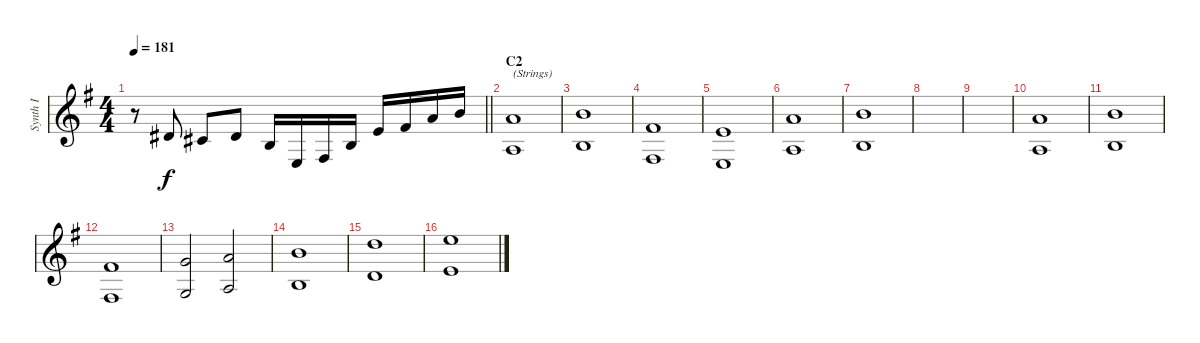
\track ("Synth I" "Synth I") {solo instrument pad7halo}
\staff {score}
\tuning (E4 B3 G3 D3 A2 E2) {hide}
\ts (4 4)
\tempo 181
\clef g2
\barLineRight lightlight
\ks g
r.8{dy f} 4.2.8 2.2.8 4.2.8 0.2.16 2.4.16 4.4.16 0.2.16 0.1.16 2.1.16 5.1.16 7.1.16 |
\section ("" "C2")
(5.1 2.3).1{txt "(Strings)" volume 8 instrument synthstrings2} |
(7.1 0.2).1 |
(2.1 4.4).1 |
(0.1 2.4).1 |
(5.1 2.3).1 |
(7.1 0.2).1 |
|
|
(5.1 2.3).1 |
(7.1 0.2).1 |
(2.1 4.4).1 |
(3.1 0.3).2 (5.1 2.3).2 |
(7.1 0.2).1 |
(3.2 19.3).1 |
(12.1 5.2).1
